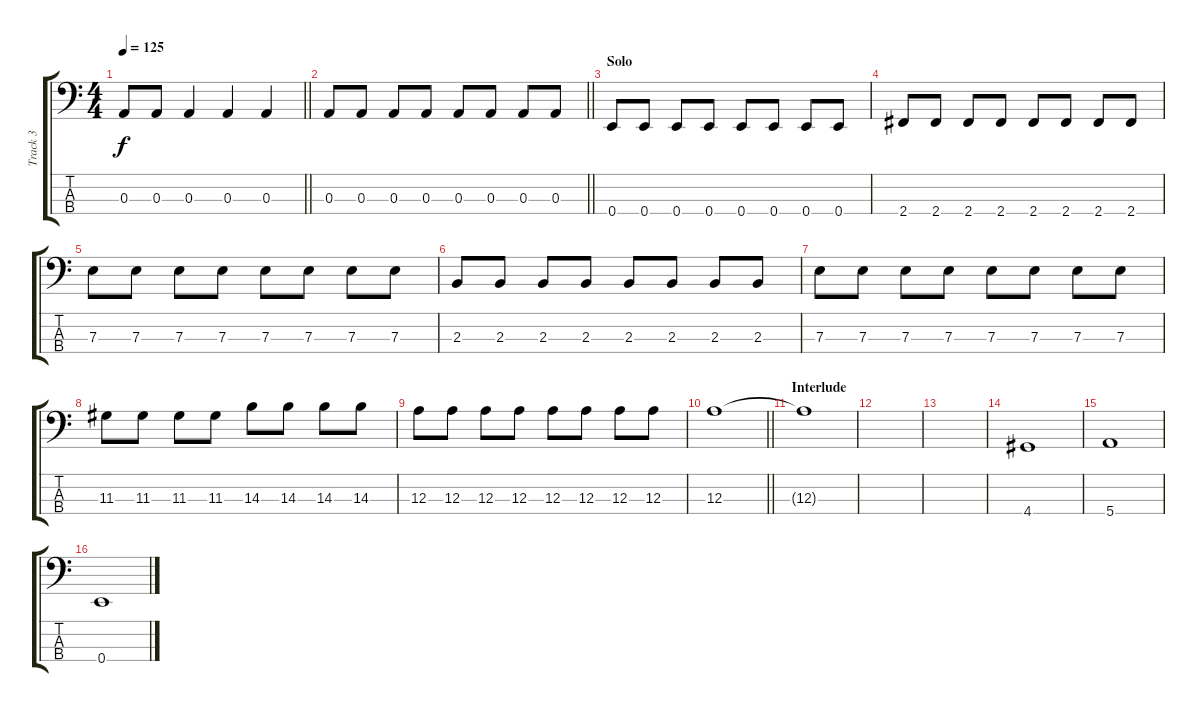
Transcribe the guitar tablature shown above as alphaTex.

\track ("Track 3" "Track 3") {instrument electricbasspick}
\staff {score tabs}
\tuning (G2 D2 A1 E1) {hide}
\ts (4 4)
\tempo 125
\clef f4
\barLineRight lightlight
\ks c
0.3{t}.8{dy f} 0.3.8 0.3.4 0.3.4 0.3.4 |
\barLineRight lightlight
0.3.8 0.3.8 0.3.8 0.3.8 0.3.8 0.3.8 0.3.8 0.3.8 |
\section ("" "Solo")
0.4.8 0.4.8 0.4.8 0.4.8 0.4.8 0.4.8 0.4.8 0.4.8 |
2.4.8 2.4.8 2.4.8 2.4.8 2.4.8 2.4.8 2.4.8 2.4.8 |
7.3.8 7.3.8 7.3.8 7.3.8 7.3.8 7.3.8 7.3.8 7.3.8 |
2.3.8 2.3.8 2.3.8 2.3.8 2.3.8 2.3.8 2.3.8 2.3.8 |
7.3.8 7.3.8 7.3.8 7.3.8 7.3.8 7.3.8 7.3.8 7.3.8 |
11.3.8 11.3.8 11.3.8 11.3.8 14.3.8 14.3.8 14.3.8 14.3.8 |
12.3.8 12.3.8 12.3.8 12.3.8 12.3.8 12.3.8 12.3.8 12.3.8 |
\barLineRight lightlight
12.3.1 |
\section ("" "Interlude")
12.3{t}.1 |
|
|
4.4.1 |
5.4.1 |
0.4.1
